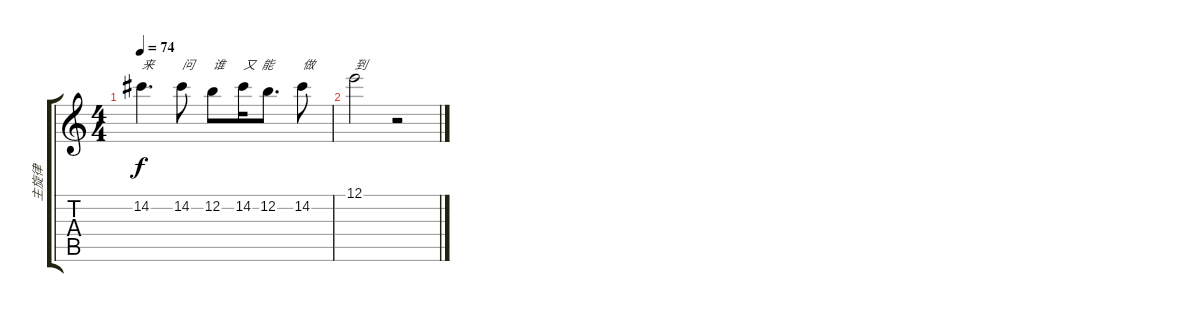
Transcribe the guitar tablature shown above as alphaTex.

\track ("主旋律" "主旋律") {instrument acousticguitarsteel}
\staff {score tabs}
\tuning (E4 B3 G3 D3 A2 E2) {hide}
\ts (4 4)
\tempo 74
\clef g2
\ks c
14.2.4{d txt "来" dy f} 14.2.8{txt "问"} 12.2.8{txt "谁"} 14.2.16{txt "又  能"} 12.2.8{d} 14.2.8{txt "做"} |
12.1.2{txt "到"} r.2
